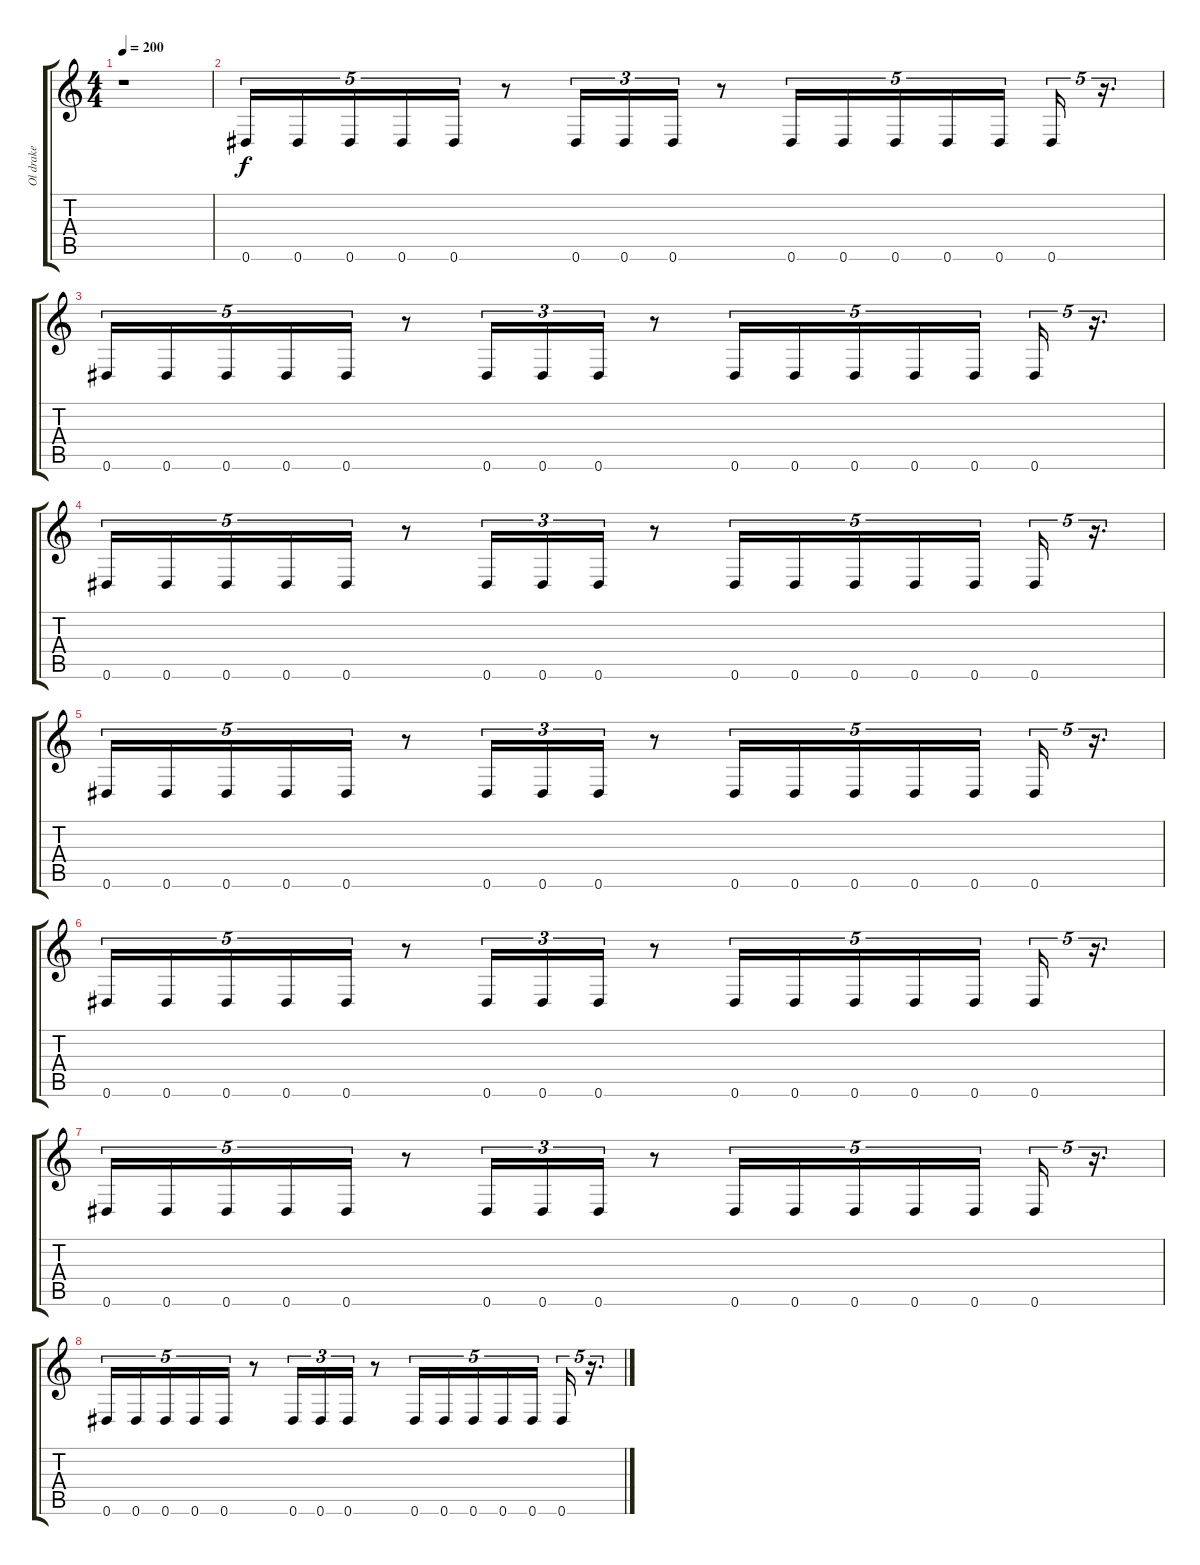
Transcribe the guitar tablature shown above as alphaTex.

\track ("Ol drake" "Ol drake") {instrument distortionguitar}
\staff {score tabs}
\tuning (Eb4 Bb3 Gb3 Db3 Ab2 Eb2) {hide}
\ts (4 4)
\tempo 200
\clef g2
\ks c
r.1{dy f instrument distortionguitar} |
0.6.16{tu (5 4)} 0.6.16{tu (5 4)} 0.6.16{tu (5 4)} 0.6.16{tu (5 4)} 0.6.16{tu (5 4)} r.8 0.6.16{tu (3 2)} 0.6.16{tu (3 2)} 0.6.16{tu (3 2)} r.8 0.6.16{tu (5 4)} 0.6.16{tu (5 4)} 0.6.16{tu (5 4)} 0.6.16{tu (5 4)} 0.6.16{tu (5 4) beam splitsecondary} 0.6.16{tu (5 4)} r.16{d tu (5 4)} |
0.6.16{tu (5 4)} 0.6.16{tu (5 4)} 0.6.16{tu (5 4)} 0.6.16{tu (5 4)} 0.6.16{tu (5 4)} r.8 0.6.16{tu (3 2)} 0.6.16{tu (3 2)} 0.6.16{tu (3 2)} r.8 0.6.16{tu (5 4)} 0.6.16{tu (5 4)} 0.6.16{tu (5 4)} 0.6.16{tu (5 4)} 0.6.16{tu (5 4) beam splitsecondary} 0.6.16{tu (5 4)} r.16{d tu (5 4)} |
0.6.16{tu (5 4)} 0.6.16{tu (5 4)} 0.6.16{tu (5 4)} 0.6.16{tu (5 4)} 0.6.16{tu (5 4)} r.8 0.6.16{tu (3 2)} 0.6.16{tu (3 2)} 0.6.16{tu (3 2)} r.8 0.6.16{tu (5 4)} 0.6.16{tu (5 4)} 0.6.16{tu (5 4)} 0.6.16{tu (5 4)} 0.6.16{tu (5 4) beam splitsecondary} 0.6.16{tu (5 4)} r.16{d tu (5 4)} |
0.6.16{tu (5 4)} 0.6.16{tu (5 4)} 0.6.16{tu (5 4)} 0.6.16{tu (5 4)} 0.6.16{tu (5 4)} r.8 0.6.16{tu (3 2)} 0.6.16{tu (3 2)} 0.6.16{tu (3 2)} r.8 0.6.16{tu (5 4)} 0.6.16{tu (5 4)} 0.6.16{tu (5 4)} 0.6.16{tu (5 4)} 0.6.16{tu (5 4) beam splitsecondary} 0.6.16{tu (5 4)} r.16{d tu (5 4)} |
0.6.16{tu (5 4)} 0.6.16{tu (5 4)} 0.6.16{tu (5 4)} 0.6.16{tu (5 4)} 0.6.16{tu (5 4)} r.8 0.6.16{tu (3 2)} 0.6.16{tu (3 2)} 0.6.16{tu (3 2)} r.8 0.6.16{tu (5 4)} 0.6.16{tu (5 4)} 0.6.16{tu (5 4)} 0.6.16{tu (5 4)} 0.6.16{tu (5 4) beam splitsecondary} 0.6.16{tu (5 4)} r.16{d tu (5 4)} |
0.6.16{tu (5 4)} 0.6.16{tu (5 4)} 0.6.16{tu (5 4)} 0.6.16{tu (5 4)} 0.6.16{tu (5 4)} r.8 0.6.16{tu (3 2)} 0.6.16{tu (3 2)} 0.6.16{tu (3 2)} r.8 0.6.16{tu (5 4)} 0.6.16{tu (5 4)} 0.6.16{tu (5 4)} 0.6.16{tu (5 4)} 0.6.16{tu (5 4) beam splitsecondary} 0.6.16{tu (5 4)} r.16{d tu (5 4)} |
0.6.16{tu (5 4)} 0.6.16{tu (5 4)} 0.6.16{tu (5 4)} 0.6.16{tu (5 4)} 0.6.16{tu (5 4)} r.8 0.6.16{tu (3 2)} 0.6.16{tu (3 2)} 0.6.16{tu (3 2)} r.8 0.6.16{tu (5 4)} 0.6.16{tu (5 4)} 0.6.16{tu (5 4)} 0.6.16{tu (5 4)} 0.6.16{tu (5 4) beam splitsecondary} 0.6.16{tu (5 4)} r.16{d tu (5 4)}
